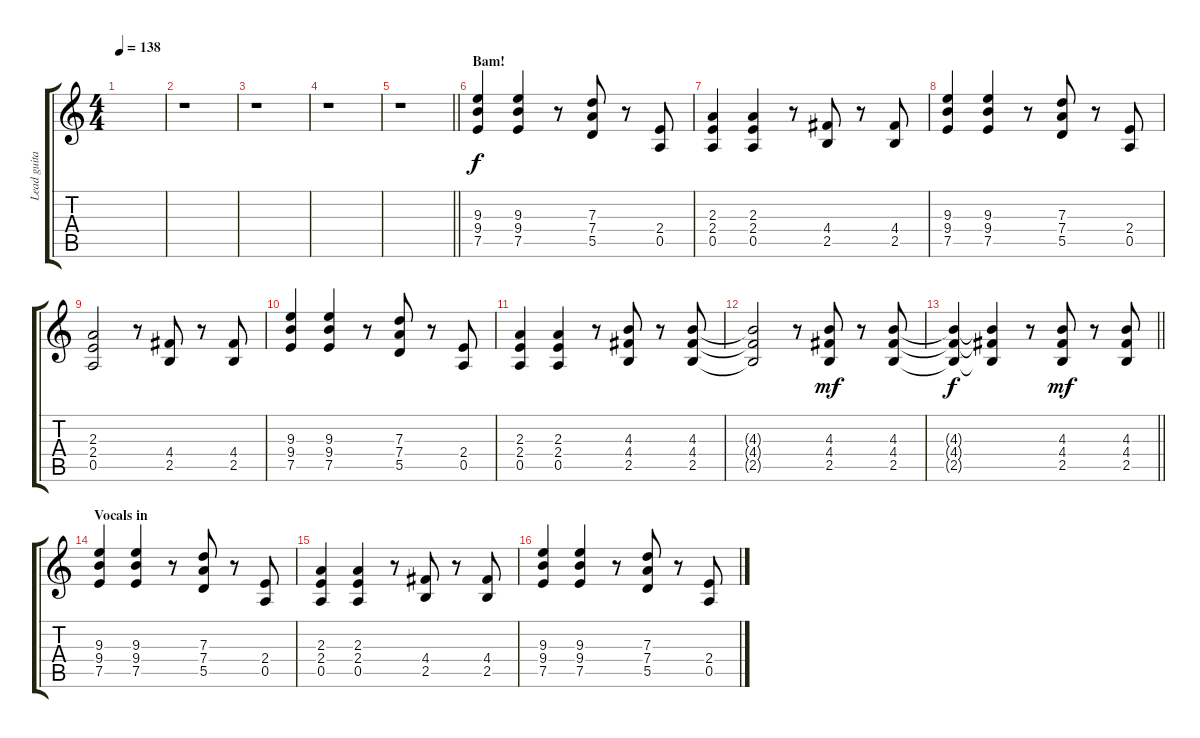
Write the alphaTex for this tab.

\track ("Lead guitar" "Lead guita") {instrument distortionguitar}
\staff {score tabs}
\tuning (E4 B3 G3 D3 A2 E2) {hide}
\ts (4 4)
\tempo 138
\clef g2
\ks c
|
r.1 |
r.1 |
r.1 |
\barLineRight lightlight
r.1 |
\section ("" "Bam!")
(9.3 9.4 7.5).4 (9.3 9.4 7.5).4 r.8 (7.3 7.4 5.5).8 r.8 (2.4 0.5).8 |
(2.3 2.4 0.5).4 (2.3 2.4 0.5).4 r.8 (4.4 2.5).8 r.8 (4.4 2.5).8 |
(9.3 9.4 7.5).4 (9.3 9.4 7.5).4 r.8 (7.3 7.4 5.5).8 r.8 (2.4 0.5).8 |
(2.3 2.4 0.5).2 r.8 (4.4 2.5).8 r.8 (4.4 2.5).8 |
(9.3 9.4 7.5).4 (9.3 9.4 7.5).4 r.8 (7.3 7.4 5.5).8 r.8 (2.4 0.5).8 |
(2.3 2.4 0.5).4 (2.3 2.4 0.5).4 r.8 (4.3 4.4 2.5).8 r.8 (4.3 4.4 2.5).8 |
(4.3{t} 4.4{t} 2.5{t}).2{dy f} r.8 (4.3 4.4 2.5).8{dy mf} r.8 (4.3 4.4 2.5).8 |
\barLineRight lightlight
(4.3{t} 4.4{t} 2.5{t}).4{dy f} (4.3{t} 4.4{t} 2.5{t}).4 r.8 (4.3 4.4 2.5).8{dy mf} r.8 (4.3 4.4 2.5).8 |
\section ("" "Vocals in")
(9.3 9.4 7.5).4 (9.3 9.4 7.5).4 r.8 (7.3 7.4 5.5).8 r.8 (2.4 0.5).8 |
(2.3 2.4 0.5).4 (2.3 2.4 0.5).4 r.8 (4.4 2.5).8 r.8 (4.4 2.5).8 |
(9.3 9.4 7.5).4 (9.3 9.4 7.5).4 r.8 (7.3 7.4 5.5).8 r.8 (2.4 0.5).8
